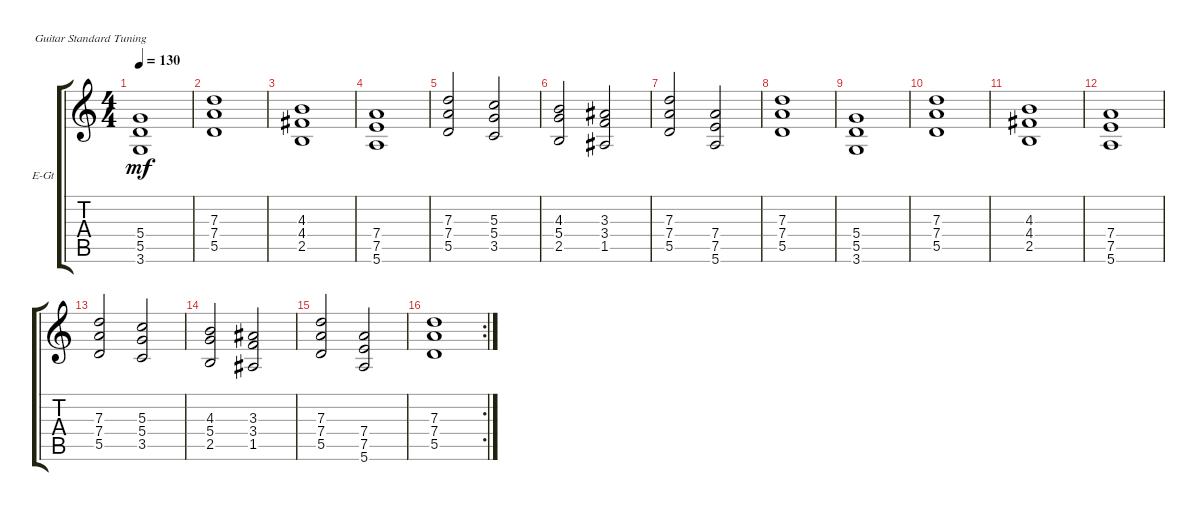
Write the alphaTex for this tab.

\defaultSystemsLayout 4
\bracketExtendMode groupsimilarinstruments
\firstSystemTrackNameOrientation horizontal
\otherSystemsTrackNameOrientation horizontal
\track ("Electric Guitar" "E-Gt") {instrument distortionguitar}
\staff {score tabs}
\tuning (E4 B3 G3 D3 A2 E2)
\ts (4 4)
\tempo 130
\clef g2
\ks c
(5.5 5.4 3.6).1{dy mf instrument distortionguitar} |
(5.5 7.4 7.3).1 |
(2.5 4.4 4.3).1 |
(5.6 7.5 7.4).1 |
(5.5 7.3 7.4).2 (3.5 5.3 5.4).2 |
(2.5 4.3 5.4).2 (1.5 3.3 3.4).2 |
(5.5 7.3 7.4).2 (5.6 7.5 7.4).2 |
(5.5 7.4 7.3).1 |
(5.5 5.4 3.6).1 |
(5.5 7.4 7.3).1 |
(2.5 4.4 4.3).1 |
(5.6 7.5 7.4).1 |
(5.5 7.3 7.4).2 (3.5 5.3 5.4).2 |
(2.5 4.3 5.4).2 (1.5 3.3 3.4).2 |
(5.5 7.3 7.4).2 (5.6 7.5 7.4).2 |
\rc 2
(5.5 7.4 7.3).1
